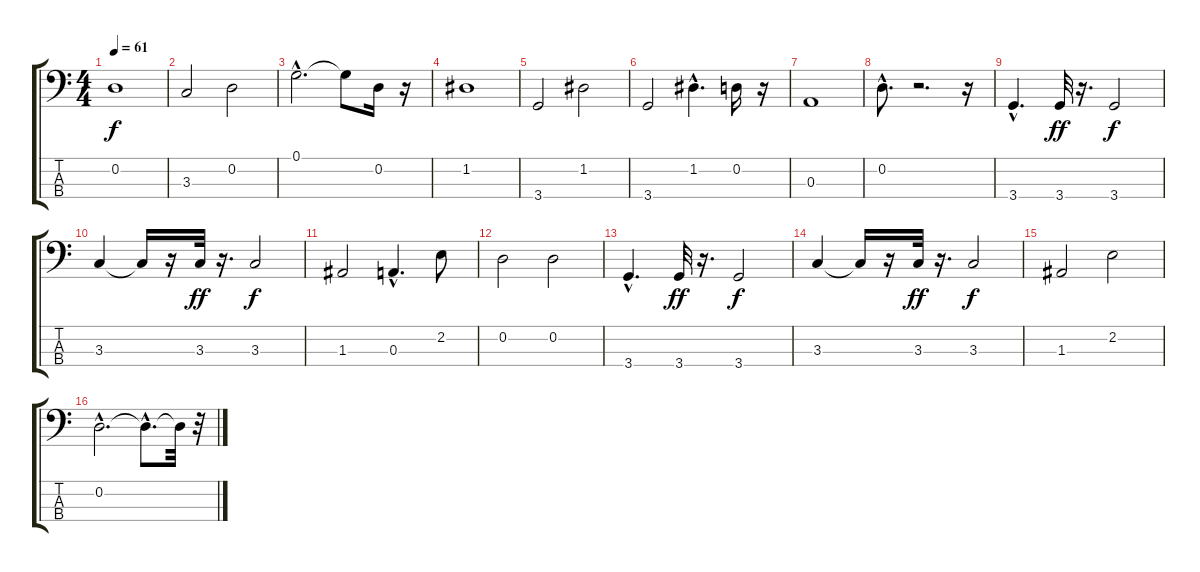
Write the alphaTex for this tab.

\track "" {instrument fretlessbass}
\staff {score tabs}
\tuning (G2 D2 A1 E1) {hide}
\ts (4 4)
\tempo 61
\clef f4
\ks c
0.2.1{dy f} |
3.3.2 0.2.2 |
0.1{hac}.2{d} 0.1{t}.8 0.2.16 r.16 |
1.2.1 |
3.4.2 1.2.2 |
3.4.2 1.2{hac}.4{d} 0.2.16 r.16 |
0.3.1 |
0.2{hac}.8{d} r.2{d} r.16 |
3.4{hac}.4{d} 3.4.32{dy ff} r.16{d} 3.4.2{dy f} |
3.3.4 3.3{t}.16 r.16 3.3.32{dy ff} r.16{d} 3.3.2{dy f} |
1.3.2 0.3{hac}.4{d} 2.2.8 |
0.2.2 0.2.2 |
3.4{hac}.4{d} 3.4.32{dy ff} r.16{d} 3.4.2{dy f} |
3.3.4 3.3{t}.16 r.16 3.3.32{dy ff} r.16{d} 3.3.2{dy f} |
1.3.2 2.2.2 |
0.2{hac}.2{d} 0.2{hac t}.8{d} 0.2{t}.32 r.32
